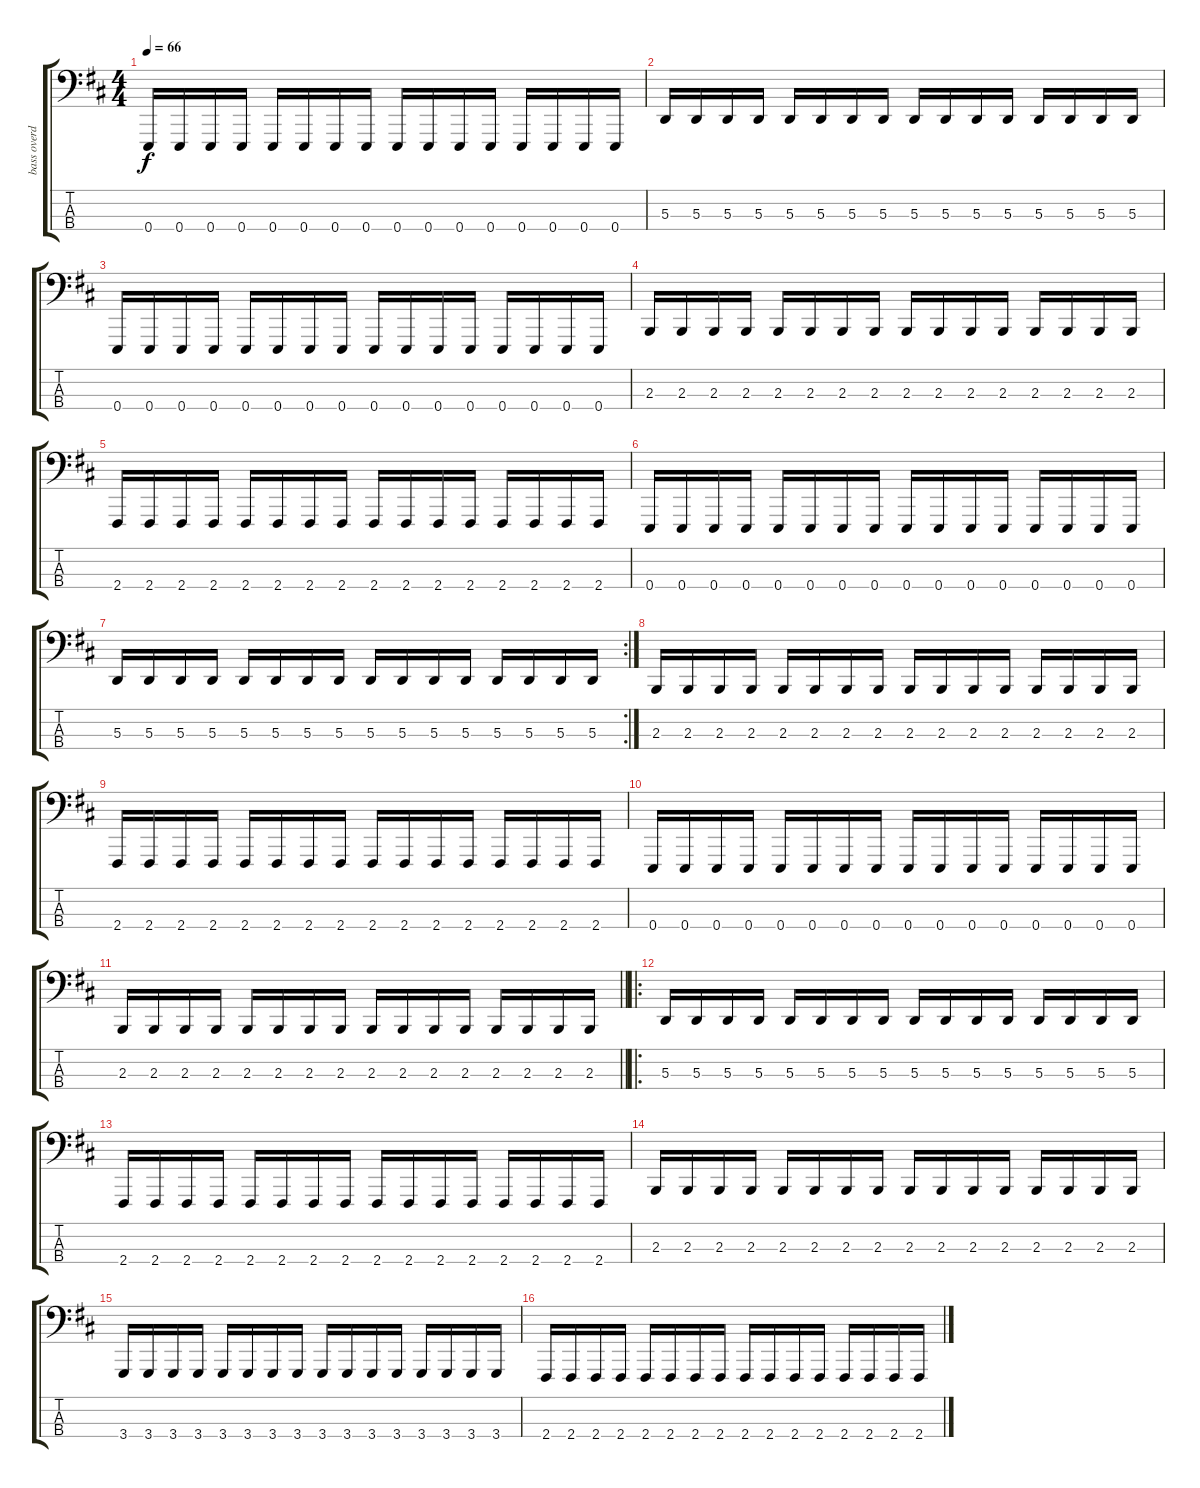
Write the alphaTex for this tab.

\track ("bass overdub" "bass overd") {instrument distortionguitar}
\staff {score tabs}
\tuning (D1 A1 A0 E0) {hide}
\ts (4 4)
\tempo 66
\clef f4
\ks d
0.4.16{dy f} 0.4.16 0.4.16 0.4.16 0.4.16 0.4.16 0.4.16 0.4.16 0.4.16 0.4.16 0.4.16 0.4.16 0.4.16 0.4.16 0.4.16 0.4.16 |
5.3.16 5.3.16 5.3.16 5.3.16 5.3.16 5.3.16 5.3.16 5.3.16 5.3.16 5.3.16 5.3.16 5.3.16 5.3.16 5.3.16 5.3.16 5.3.16 |
0.4.16 0.4.16 0.4.16 0.4.16 0.4.16 0.4.16 0.4.16 0.4.16 0.4.16 0.4.16 0.4.16 0.4.16 0.4.16 0.4.16 0.4.16 0.4.16 |
2.3.16 2.3.16 2.3.16 2.3.16 2.3.16 2.3.16 2.3.16 2.3.16 2.3.16 2.3.16 2.3.16 2.3.16 2.3.16 2.3.16 2.3.16 2.3.16 |
2.4.16 2.4.16 2.4.16 2.4.16 2.4.16 2.4.16 2.4.16 2.4.16 2.4.16 2.4.16 2.4.16 2.4.16 2.4.16 2.4.16 2.4.16 2.4.16 |
0.4.16 0.4.16 0.4.16 0.4.16 0.4.16 0.4.16 0.4.16 0.4.16 0.4.16 0.4.16 0.4.16 0.4.16 0.4.16 0.4.16 0.4.16 0.4.16 |
\rc 2
5.3.16 5.3.16 5.3.16 5.3.16 5.3.16 5.3.16 5.3.16 5.3.16 5.3.16 5.3.16 5.3.16 5.3.16 5.3.16 5.3.16 5.3.16 5.3.16 |
2.3.16 2.3.16 2.3.16 2.3.16 2.3.16 2.3.16 2.3.16 2.3.16 2.3.16 2.3.16 2.3.16 2.3.16 2.3.16 2.3.16 2.3.16 2.3.16 |
2.4.16 2.4.16 2.4.16 2.4.16 2.4.16 2.4.16 2.4.16 2.4.16 2.4.16 2.4.16 2.4.16 2.4.16 2.4.16 2.4.16 2.4.16 2.4.16 |
0.4.16 0.4.16 0.4.16 0.4.16 0.4.16 0.4.16 0.4.16 0.4.16 0.4.16 0.4.16 0.4.16 0.4.16 0.4.16 0.4.16 0.4.16 0.4.16 |
\barLineRight lightlight
2.3.16 2.3.16 2.3.16 2.3.16 2.3.16 2.3.16 2.3.16 2.3.16 2.3.16 2.3.16 2.3.16 2.3.16 2.3.16 2.3.16 2.3.16 2.3.16 |
\ro
5.3.16 5.3.16 5.3.16 5.3.16 5.3.16 5.3.16 5.3.16 5.3.16 5.3.16 5.3.16 5.3.16 5.3.16 5.3.16 5.3.16 5.3.16 5.3.16 |
2.4.16 2.4.16 2.4.16 2.4.16 2.4.16 2.4.16 2.4.16 2.4.16 2.4.16 2.4.16 2.4.16 2.4.16 2.4.16 2.4.16 2.4.16 2.4.16 |
2.3.16 2.3.16 2.3.16 2.3.16 2.3.16 2.3.16 2.3.16 2.3.16 2.3.16 2.3.16 2.3.16 2.3.16 2.3.16 2.3.16 2.3.16 2.3.16 |
3.4.16 3.4.16 3.4.16 3.4.16 3.4.16 3.4.16 3.4.16 3.4.16 3.4.16 3.4.16 3.4.16 3.4.16 3.4.16 3.4.16 3.4.16 3.4.16 |
2.4.16 2.4.16 2.4.16 2.4.16 2.4.16 2.4.16 2.4.16 2.4.16 2.4.16 2.4.16 2.4.16 2.4.16 2.4.16 2.4.16 2.4.16 2.4.16
